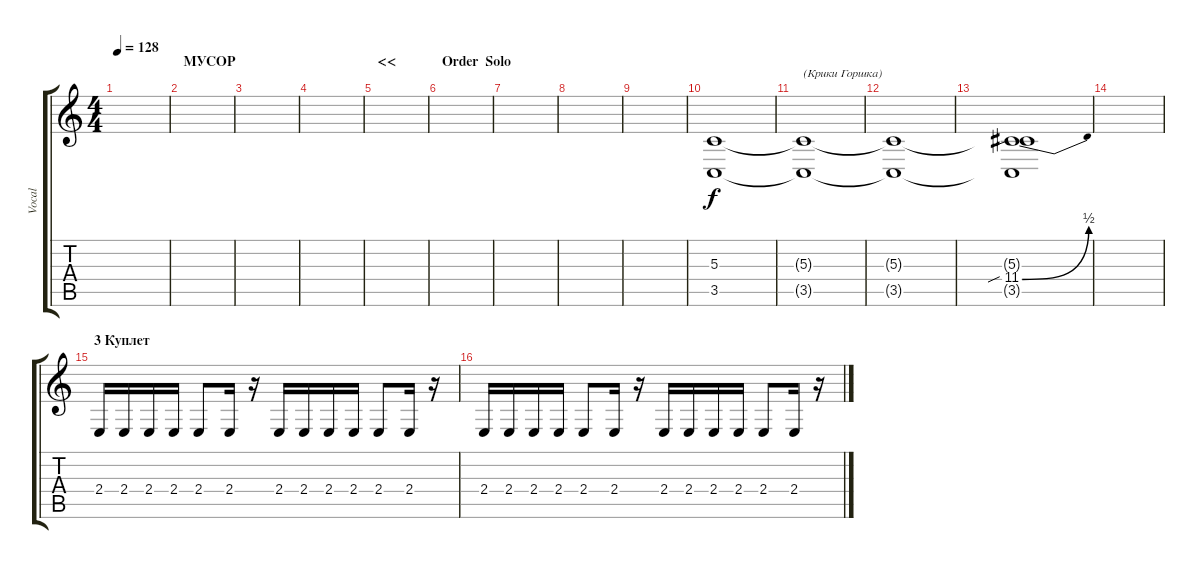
\track ("Vocal" "Vocal") {instrument lead6voice}
\staff {score tabs}
\tuning (E4 B3 G3 D3 A2 E2) {hide}
\ts (4 4)
\tempo 128
\clef g2
\ks c
|
\section ("" "МУСОР")
|
|
|
\section ("" "<<")
|
\section ("" "Order  Solo")
|
|
|
|
(5.3 3.5).1{volume 9} |
(5.3{t} 3.5{t}).1{txt "(Крики Горшка)  " volume 14} |
(5.3{t} 3.5{t}).1 |
(5.3{t} 11.4{be (bend 0 0 60 2) sib} 3.5{t}).1 |
|
\section ("" "3 Куплет")
2.4.16 2.4.16 2.4.16 2.4.16 2.4.8 2.4.16 r.16 2.4.16 2.4.16 2.4.16 2.4.16 2.4.8 2.4.16 r.16 |
2.4.16 2.4.16 2.4.16 2.4.16 2.4.8 2.4.16 r.16 2.4.16 2.4.16 2.4.16 2.4.16 2.4.8 2.4.16 r.16
